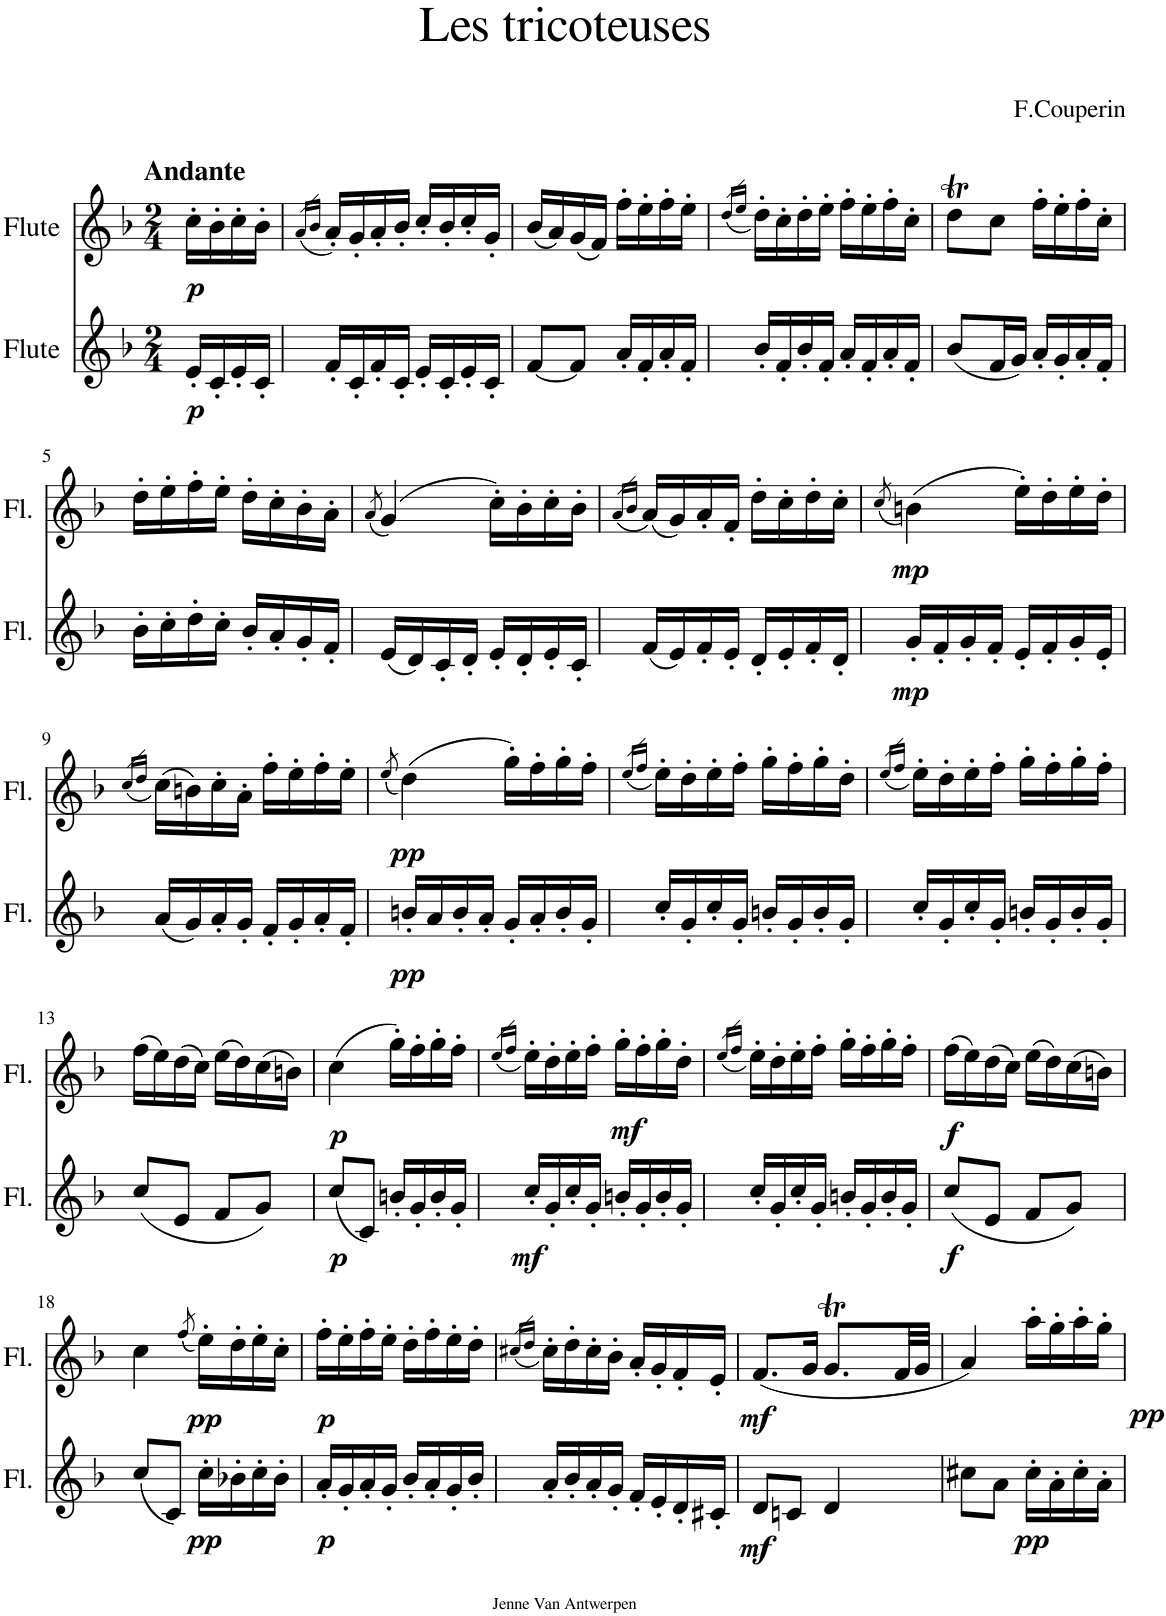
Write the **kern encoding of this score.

**kern	**dynam	**kern	**dynam
*part2	*part2	*part1	*part1
*staff2	*staff2	*staff1	*staff1
*I"Flute	*	*I"Flute	*
*I'Fl.	*	*I'Fl.	*
*clefG2	*	*clefG2	*
*k[b-]	*	*k[b-]	*
*M2/4	*	*M2/4	*
=	=	=	=
!	!	!LO:TX:a:B:t=Andante	!
!	!LO:DY:b	!	!LO:DY:b
16e'/LL	p	16cc'\LL	p
16c'/	.	16b-'\	.
16e'/	.	16cc'\	.
16c'/JJ	.	16b-'\JJ	.
=1	=1	=1	=1
.	.	(16qa/LL	.
.	.	16qb-/JJ	.
16f'/LL	.	16a'/LL)	.
16c'/	.	16g'/	.
16f'/	.	16a'/	.
16c'/JJ	.	16b-'/JJ	.
16e'/LL	.	16cc'/LL	.
16c'/	.	16b-'/	.
16e'/	.	16cc'/	.
16c'/JJ	.	16g'/JJ	.
=2	=2	=2	=2
[8f/L	.	(16b-/LL	.
.	.	16a/)	.
8f/J]	.	(16g/	.
.	.	16f/JJ)	.
16a'/LL	.	16ff'\LL	.
16f'/	.	16ee'\	.
16a'/	.	16ff'\	.
16f'/JJ	.	16ee'\JJ	.
=3	=3	=3	=3
.	.	(16qdd/LL	.
.	.	16qee/JJ	.
16b-'/LL	.	16dd'\LL)	.
16f'/	.	16cc'\	.
16b-'/	.	16dd'\	.
16f'/JJ	.	16ee'\JJ	.
16a'/LL	.	16ff'\LL	.
16f'/	.	16ee'\	.
16a'/	.	16ff'\	.
16f'/JJ	.	16cc'\JJ	.
=4	=4	=4	=4
*	*	*^	*
(8b-/L	.	8ddT\L	16ee!	.
.	.	.	16dd!	.
16f/L	.	8cc\J	16ee!	.
16g/JJ)	.	.	16dd!	.
16a'/LL	.	16ff'\LL	4ryy	.
16g'/	.	16ee'\	.	.
16a'/	.	16ff'\	.	.
16f'/JJ	.	16cc'\JJ	.	.
*	*	*v	*v	*
!!LO:LB:g=z
=5	=5	=5	=5
16b-'\LL	.	16dd'\LL	.
16cc'\	.	16ee'\	.
16dd'\	.	16ff'\	.
16cc'\JJ	.	16ee'\JJ	.
16b-'/LL	.	16dd'\LL	.
16a'/	.	16cc'\	.
16g'/	.	16b-'\	.
16f'/JJ	.	16a'\JJ	.
=6	=6	=6	=6
.	.	(8qa/	.
(16e/LL	.	(4g/)	.
16d/)	.	.	.
16c'/	.	.	.
16d'/JJ	.	.	.
16e'/LL	.	16cc'\LL)	.
16d'/	.	16b-'\	.
16e'/	.	16cc'\	.
16c'/JJ	.	16b-'\JJ	.
=7	=7	=7	=7
.	.	(16qa/LL	.
.	.	16qb-/JJ	.
(16f/LL	.	(16a/LL)	.
16e/)	.	16g/)	.
16f'/	.	16a'/	.
16e'/JJ	.	16f'/JJ	.
16d'/LL	.	16dd'\LL	.
16e'/	.	16cc'\	.
16f'/	.	16dd'\	.
16d'/JJ	.	16cc'\JJ	.
=8	=8	=8	=8
.	.	(8qcc/	.
!	!LO:DY:b	!	!LO:DY:b
16g'/LL	mp	(4bn\)	mp
16f'/	.	.	.
16g'/	.	.	.
16f'/JJ	.	.	.
16e'/LL	.	16ee'\LL)	.
16f'/	.	16dd'\	.
16g'/	.	16ee'\	.
16e'/JJ	.	16dd'\JJ	.
!!LO:LB:g=z
=9	=9	=9	=9
.	.	(16qcc/LL	.
.	.	16qdd/JJ	.
(16a/LL	.	(16cc\LL)	.
16g/)	.	16bn\)	.
16a'/	.	16cc'\	.
16g'/JJ	.	16a'\JJ	.
16f'/LL	.	16ff'\LL	.
16g'/	.	16ee'\	.
16a'/	.	16ff'\	.
16f'/JJ	.	16ee'\JJ	.
=10	=10	=10	=10
.	.	(8qee/	.
!	!LO:DY:b	!	!LO:DY:b
16bn'/LL	pp	(4dd\)	pp
16a/	.	.	.
16b'/	.	.	.
16a'/JJ	.	.	.
16g'/LL	.	16gg'\LL)	.
16a'/	.	16ff'\	.
16b'/	.	16gg'\	.
16g'/JJ	.	16ff'\JJ	.
=11	=11	=11	=11
.	.	(16qee/LL	.
.	.	16qff/JJ	.
16cc'/LL	.	16ee'\LL)	.
16g'/	.	16dd'\	.
16cc'/	.	16ee'\	.
16g'/JJ	.	16ff'\JJ	.
16bn'/LL	.	16gg'\LL	.
16g'/	.	16ff'\	.
16b'/	.	16gg'\	.
16g'/JJ	.	16dd'\JJ	.
=12	=12	=12	=12
.	.	(16qee/LL	.
.	.	16qff/JJ	.
16cc'/LL	.	16ee'\LL)	.
16g'/	.	16dd'\	.
16cc'/	.	16ee'\	.
16g'/JJ	.	16ff'\JJ	.
16bn'/LL	.	16gg'\LL	.
16g'/	.	16ff'\	.
16b'/	.	16gg'\	.
16g'/JJ	.	16ff'\JJ	.
!!LO:LB:g=z
=13	=13	=13	=13
(8cc/L	.	(16ff\LL	.
.	.	16ee\)	.
8e/J	.	(16dd\	.
.	.	16cc\JJ)	.
8f/L	.	(16ee\LL	.
.	.	16dd\)	.
8g/J)	.	(16cc\	.
.	.	16bn\JJ)	.
=14	=14	=14	=14
!	!LO:DY:b	!	!LO:DY:b
(8cc/L	p	(4cc\	p
8c/J)	.	.	.
16bn'/LL	.	16gg'\LL)	.
16g'/	.	16ff'\	.
16b'/	.	16gg'\	.
16g'/JJ	.	16ff'\JJ	.
=15	=15	=15	=15
.	.	(16qee/LL	.
.	.	16qff/JJ	.
!	!LO:DY:b	!	!LO:DY:b
16cc'/LL	mf	16ee'\LL)	mf
16g'/	.	16dd'\	.
16cc'/	.	16ee'\	.
16g'/JJ	.	16ff'\JJ	.
16bn'/LL	.	16gg'\LL	.
16g'/	.	16ff'\	.
16b'/	.	16gg'\	.
16g'/JJ	.	16dd'\JJ	.
=16	=16	=16	=16
.	.	(16qee/LL	.
.	.	16qff/JJ	.
16cc'/LL	.	16ee'\LL)	.
16g'/	.	16dd'\	.
16cc'/	.	16ee'\	.
16g'/JJ	.	16ff'\JJ	.
16bn'/LL	.	16gg'\LL	.
16g'/	.	16ff'\	.
16b'/	.	16gg'\	.
16g'/JJ	.	16ff'\JJ	.
=17	=17	=17	=17
!	!LO:DY:b	!	!LO:DY:b
(8cc/L	f	(16ff\LL	f
.	.	16ee\)	.
8e/J	.	(16dd\	.
.	.	16cc\JJ)	.
8f/L	.	(16ee\LL	.
.	.	16dd\)	.
8g/J)	.	(16cc\	.
.	.	16bn\JJ)	.
!!LO:LB:g=z
=18	=18	=18	=18
(8cc/L	.	4cc\	.
8c/J)	.	.	.
.	.	(8qff/	.
!	!LO:DY:b	!	!LO:DY:b
16cc'\LL	pp	16ee'\LL)	pp
16b-X'\	.	16dd'\	.
16cc'\	.	16ee'\	.
16b-'\JJ	.	16cc'\JJ	.
=19	=19	=19	=19
!	!LO:DY:b	!	!LO:DY:b
16a'/LL	p	16ff'\LL	p
16g'/	.	16ee'\	.
16a'/	.	16ff'\	.
16g'/JJ	.	16ee'\JJ	.
16b-'/LL	.	16dd'\LL	.
16a'/	.	16ff'\	.
16g'/	.	16ee'\	.
16b-'/JJ	.	16dd'\JJ	.
=20	=20	=20	=20
.	.	(16qcc#X/LL	.
.	.	16qdd/JJ	.
16a'/LL	.	16cc#'\LL)	.
16b-'/	.	16dd'\	.
16a'/	.	16cc#'\	.
16g'/JJ	.	16b-'\JJ	.
16f'/LL	.	16a'/LL	.
16e'/	.	16g'/	.
16d'/	.	16f'/	.
16c#X'/JJ	.	16e'/JJ	.
=21	=21	=21	=21
*	*	*^	*
!	!LO:DY:b	!	!	!LO:DY:b
8d/L	mf	(8.f/L	4ryy	mf
8cn/J	.	.	.	.
.	.	16g/Jk	.	.
4d/	.	8.gT/L	16a!	.
.	.	.	16g!	.
.	.	.	16a!	.
.	.	32f/LL	16g!	.
.	.	32g/JJJ	.	.
*	*	*v	*v	*
=22	=22	=22	=22
8cc#X\L	.	4a/)	.
8a\J	.	.	.
!	!LO:DY:b	!	!LO:DY:b
16cc#'\LL	pp	16aa'\LL	pp
16a'\	.	16gg'\	.
16cc#'\	.	16aa'\	.
16a'\JJ	.	16gg'\JJ	.
=	=	=	=
*-	*-	*-	*-
